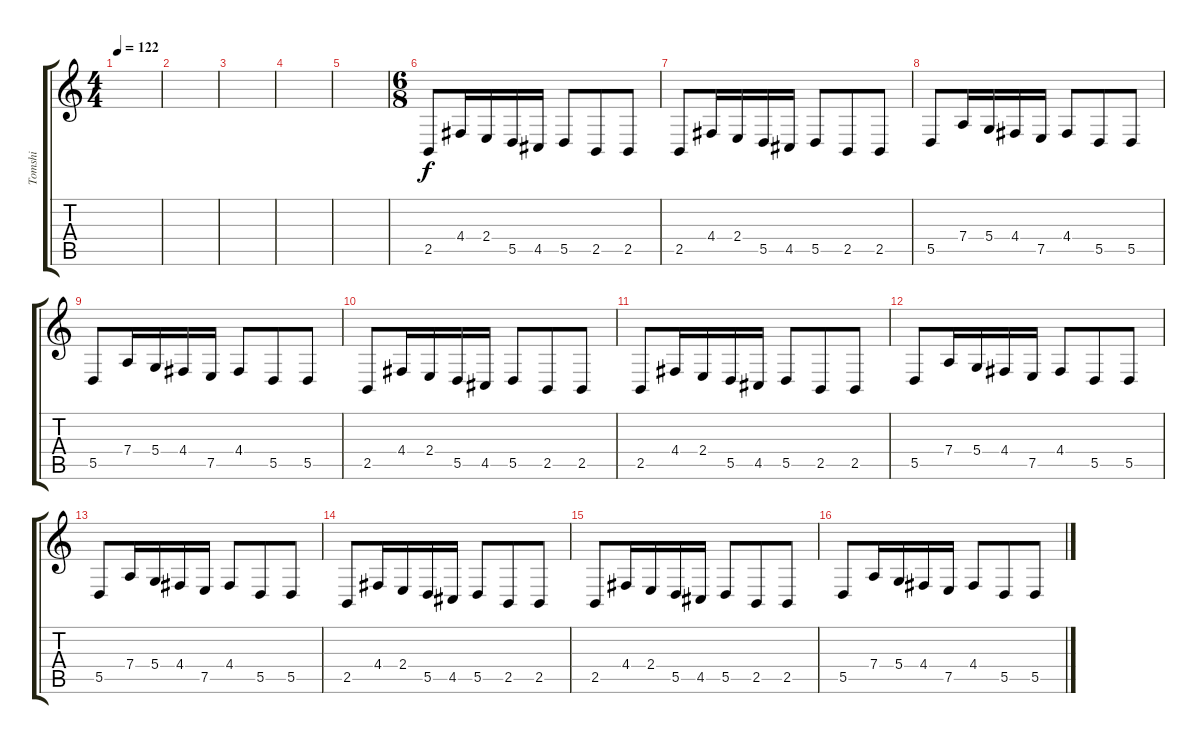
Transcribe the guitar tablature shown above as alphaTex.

\track ("Tomshi" "Tomshi") {instrument stringensemble2}
\staff {score tabs}
\tuning (E4 B3 G3 D3 A2 E2) {hide}
\ts (4 4)
\tempo 122
\clef g2
\ks c
|
|
|
|
|
\ts (6 8)
2.5.8{instrument pad1newage} 4.4.16 2.4.16 5.5.16 4.5.16 5.5.8 2.5.8 2.5.8 |
2.5.8 4.4.16 2.4.16 5.5.16 4.5.16 5.5.8 2.5.8 2.5.8 |
5.5.8 7.4.16 5.4.16 4.4.16 7.5.16 4.4.8 5.5.8 5.5.8 |
5.5.8 7.4.16 5.4.16 4.4.16 7.5.16 4.4.8 5.5.8 5.5.8 |
2.5.8{instrument pad1newage} 4.4.16 2.4.16 5.5.16 4.5.16 5.5.8 2.5.8 2.5.8 |
2.5.8 4.4.16 2.4.16 5.5.16 4.5.16 5.5.8 2.5.8 2.5.8 |
5.5.8 7.4.16 5.4.16 4.4.16 7.5.16 4.4.8 5.5.8 5.5.8 |
5.5.8 7.4.16 5.4.16 4.4.16 7.5.16 4.4.8 5.5.8 5.5.8 |
2.5.8{instrument pad1newage} 4.4.16 2.4.16 5.5.16 4.5.16 5.5.8 2.5.8 2.5.8 |
2.5.8 4.4.16 2.4.16 5.5.16 4.5.16 5.5.8 2.5.8 2.5.8 |
5.5.8 7.4.16 5.4.16 4.4.16 7.5.16 4.4.8 5.5.8 5.5.8
